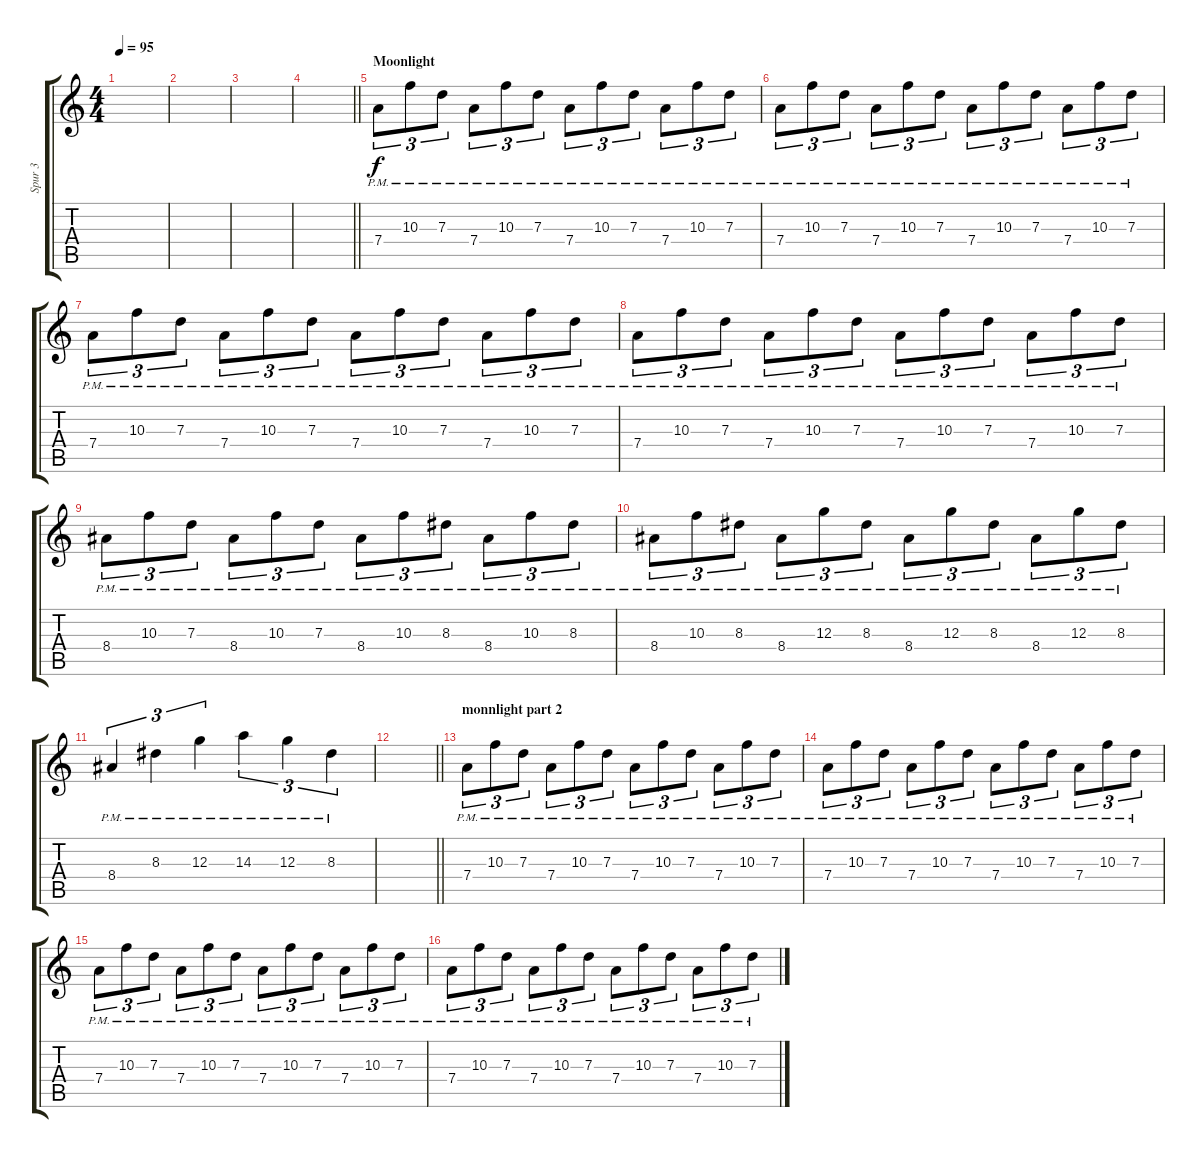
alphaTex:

\track ("Spur 3" "Spur 3") {instrument acousticguitarsteel}
\staff {score tabs}
\tuning (E4 B3 G3 D3 A2 E2) {hide}
\ts (4 4)
\tempo 95
\clef g2
\ks c
|
|
|
\barLineRight lightlight
|
\section ("" "Moonlight")
7.4{pm}.8{tu (3 2)} 10.3{pm}.8{tu (3 2)} 7.3{pm}.8{tu (3 2)} 7.4{pm}.8{tu (3 2)} 10.3{pm}.8{tu (3 2)} 7.3{pm}.8{tu (3 2)} 7.4{pm}.8{tu (3 2)} 10.3{pm}.8{tu (3 2)} 7.3{pm}.8{tu (3 2)} 7.4{pm}.8{tu (3 2)} 10.3{pm}.8{tu (3 2)} 7.3{pm}.8{tu (3 2)} |
7.4{pm}.8{tu (3 2)} 10.3{pm}.8{tu (3 2)} 7.3{pm}.8{tu (3 2)} 7.4{pm}.8{tu (3 2)} 10.3{pm}.8{tu (3 2)} 7.3{pm}.8{tu (3 2)} 7.4{pm}.8{tu (3 2)} 10.3{pm}.8{tu (3 2)} 7.3{pm}.8{tu (3 2)} 7.4{pm}.8{tu (3 2)} 10.3{pm}.8{tu (3 2)} 7.3{pm}.8{tu (3 2)} |
7.4{pm}.8{tu (3 2)} 10.3{pm}.8{tu (3 2)} 7.3{pm}.8{tu (3 2)} 7.4{pm}.8{tu (3 2)} 10.3{pm}.8{tu (3 2)} 7.3{pm}.8{tu (3 2)} 7.4{pm}.8{tu (3 2)} 10.3{pm}.8{tu (3 2)} 7.3{pm}.8{tu (3 2)} 7.4{pm}.8{tu (3 2)} 10.3{pm}.8{tu (3 2)} 7.3{pm}.8{tu (3 2)} |
7.4{pm}.8{tu (3 2)} 10.3{pm}.8{tu (3 2)} 7.3{pm}.8{tu (3 2)} 7.4{pm}.8{tu (3 2)} 10.3{pm}.8{tu (3 2)} 7.3{pm}.8{tu (3 2)} 7.4{pm}.8{tu (3 2)} 10.3{pm}.8{tu (3 2)} 7.3{pm}.8{tu (3 2)} 7.4{pm}.8{tu (3 2)} 10.3{pm}.8{tu (3 2)} 7.3{pm}.8{tu (3 2)} |
8.4{pm}.8{tu (3 2)} 10.3{pm}.8{tu (3 2)} 7.3{pm}.8{tu (3 2)} 8.4{pm}.8{tu (3 2)} 10.3{pm}.8{tu (3 2)} 7.3{pm}.8{tu (3 2)} 8.4{pm}.8{tu (3 2)} 10.3{pm}.8{tu (3 2)} 8.3{pm}.8{tu (3 2)} 8.4{pm}.8{tu (3 2)} 10.3{pm}.8{tu (3 2)} 8.3{pm}.8{tu (3 2)} |
8.4{pm}.8{tu (3 2)} 10.3{pm}.8{tu (3 2)} 8.3{pm}.8{tu (3 2)} 8.4{pm}.8{tu (3 2)} 12.3{pm}.8{tu (3 2)} 8.3{pm}.8{tu (3 2)} 8.4{pm}.8{tu (3 2)} 12.3{pm}.8{tu (3 2)} 8.3{pm}.8{tu (3 2)} 8.4{pm}.8{tu (3 2)} 12.3{pm}.8{tu (3 2)} 8.3{pm}.8{tu (3 2)} |
8.4{pm}.4{tu (3 2)} 8.3{pm}.4{tu (3 2)} 12.3{pm}.4{tu (3 2)} 14.3{pm}.4{tu (3 2)} 12.3{pm}.4{tu (3 2)} 8.3{pm}.4{tu (3 2)} |
\barLineRight lightlight
|
\section ("" "monnlight part 2")
7.4{pm}.8{tu (3 2)} 10.3{pm}.8{tu (3 2)} 7.3{pm}.8{tu (3 2)} 7.4{pm}.8{tu (3 2)} 10.3{pm}.8{tu (3 2)} 7.3{pm}.8{tu (3 2)} 7.4{pm}.8{tu (3 2)} 10.3{pm}.8{tu (3 2)} 7.3{pm}.8{tu (3 2)} 7.4{pm}.8{tu (3 2)} 10.3{pm}.8{tu (3 2)} 7.3{pm}.8{tu (3 2)} |
7.4{pm}.8{tu (3 2)} 10.3{pm}.8{tu (3 2)} 7.3{pm}.8{tu (3 2)} 7.4{pm}.8{tu (3 2)} 10.3{pm}.8{tu (3 2)} 7.3{pm}.8{tu (3 2)} 7.4{pm}.8{tu (3 2)} 10.3{pm}.8{tu (3 2)} 7.3{pm}.8{tu (3 2)} 7.4{pm}.8{tu (3 2)} 10.3{pm}.8{tu (3 2)} 7.3{pm}.8{tu (3 2)} |
7.4{pm}.8{tu (3 2)} 10.3{pm}.8{tu (3 2)} 7.3{pm}.8{tu (3 2)} 7.4{pm}.8{tu (3 2)} 10.3{pm}.8{tu (3 2)} 7.3{pm}.8{tu (3 2)} 7.4{pm}.8{tu (3 2)} 10.3{pm}.8{tu (3 2)} 7.3{pm}.8{tu (3 2)} 7.4{pm}.8{tu (3 2)} 10.3{pm}.8{tu (3 2)} 7.3{pm}.8{tu (3 2)} |
7.4{pm}.8{tu (3 2)} 10.3{pm}.8{tu (3 2)} 7.3{pm}.8{tu (3 2)} 7.4{pm}.8{tu (3 2)} 10.3{pm}.8{tu (3 2)} 7.3{pm}.8{tu (3 2)} 7.4{pm}.8{tu (3 2)} 10.3{pm}.8{tu (3 2)} 7.3{pm}.8{tu (3 2)} 7.4{pm}.8{tu (3 2)} 10.3{pm}.8{tu (3 2)} 7.3{pm}.8{tu (3 2)}
